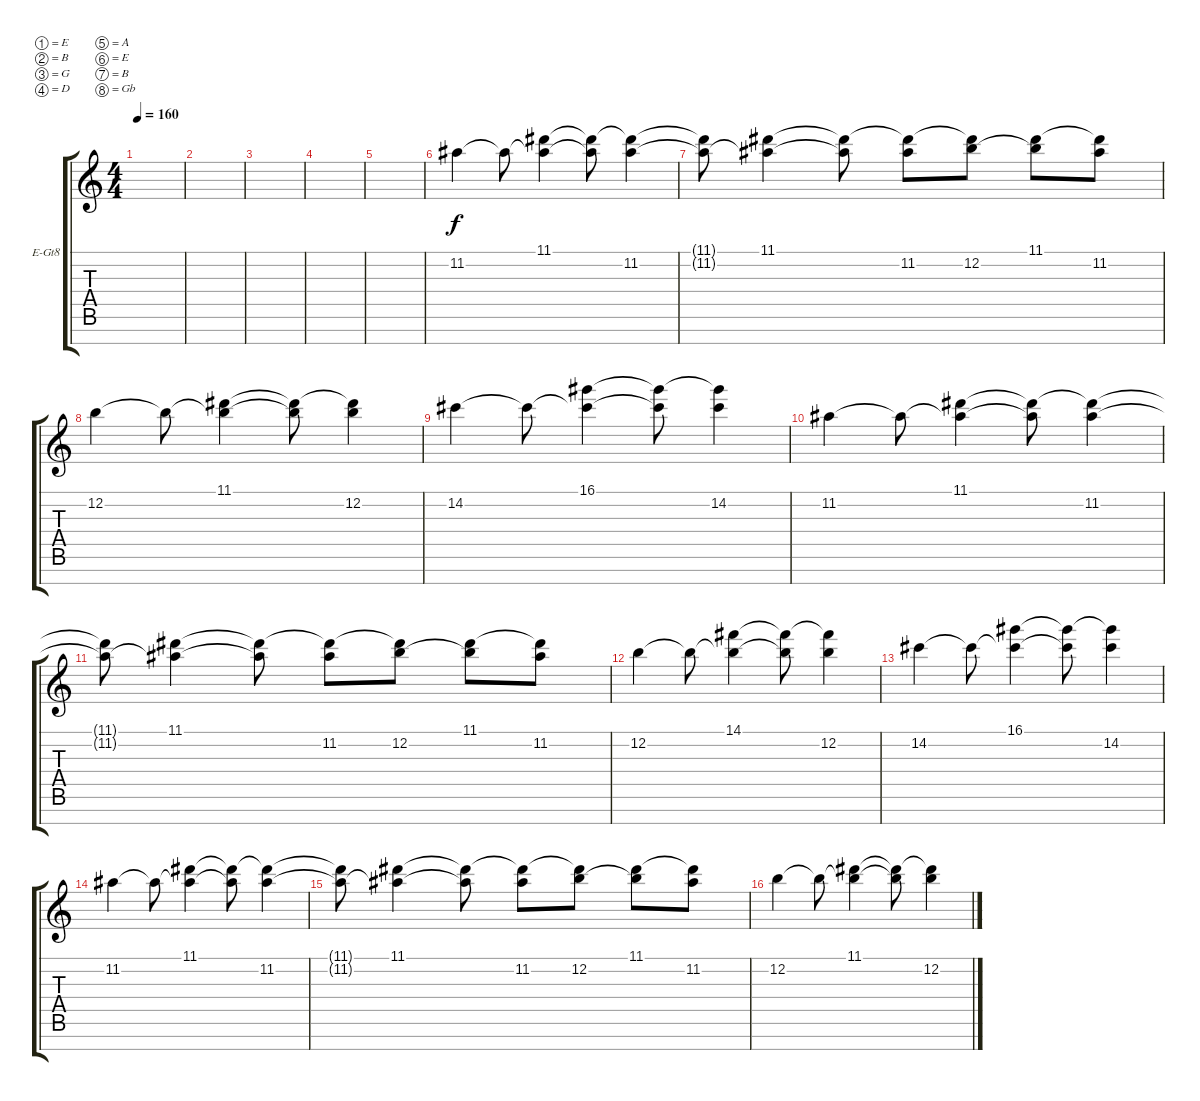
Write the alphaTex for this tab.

\bracketExtendMode groupsimilarinstruments
\firstSystemTrackNameOrientation horizontal
\otherSystemsTrackNameOrientation horizontal
\track ("Electric Guitar" "E-Gt8") {instrument distortionguitar}
\staff {score tabs}
\tuning (E4 B3 G3 D3 A2 E2 B1 Gb1)
\ts (4 4)
\tempo 160
\clef g2
\scale
0.333333
\ks c
|
\scale
0.333333 |
\scale
0.333333 |
\scale
0.333333 |
\scale
0.333333 |
\scale
0.333333 11.2.4 11.2{t}.8 (11.1 11.2{t}).4 (11.1{t} 11.2{t}).8 (11.2 11.1{t}).4 |
\scale
0.333333 (11.2{t} 11.1{t}).8 (11.1 11.2{t}).4 (11.1{t} 11.2{t}).8 (11.2 11.1{t}).8 (12.2 11.1{t}).8 (11.1 12.2{t}).8 (11.2 11.1{t}).8 |
\scale
0.333333 12.2.4 12.2{t}.8 (11.1 12.2{t}).4 (11.1{t} 12.2{t}).8 (12.2 11.1{t}).4 |
\scale
0.333333 14.2.4 14.2{t}.8 (16.1 14.2{t}).4 (16.1{t} 14.2{t}).8 (14.2 16.1{t}).4 |
\scale
0.333333 11.2.4 11.2{t}.8 (11.1 11.2{t}).4 (11.1{t} 11.2{t}).8 (11.2 11.1{t}).4 |
\scale
0.333333 (11.2{t} 11.1{t}).8 (11.1 11.2{t}).4 (11.1{t} 11.2{t}).8 (11.2 11.1{t}).8 (12.2 11.1{t}).8 (11.1 12.2{t}).8 (11.2 11.1{t}).8 |
\scale
0.333333 12.2.4 12.2{t}.8 (14.1 12.2{t}).4 (14.1{t} 12.2{t}).8 (12.2 14.1{t}).4 |
\scale
0.333333 14.2.4 14.2{t}.8 (16.1 14.2{t}).4 (16.1{t} 14.2{t}).8 (14.2 16.1{t}).4 |
\scale
0.333333 11.2.4 11.2{t}.8 (11.1 11.2{t}).4 (11.1{t} 11.2{t}).8 (11.2 11.1{t}).4 |
\scale
0.333333 (11.2{t} 11.1{t}).8 (11.1 11.2{t}).4 (11.1{t} 11.2{t}).8 (11.2 11.1{t}).8 (12.2 11.1{t}).8 (11.1 12.2{t}).8 (11.2 11.1{t}).8 |
\scale
0.333333 12.2.4 12.2{t}.8 (11.1 12.2{t}).4 (11.1{t} 12.2{t}).8 (12.2 11.1{t}).4
